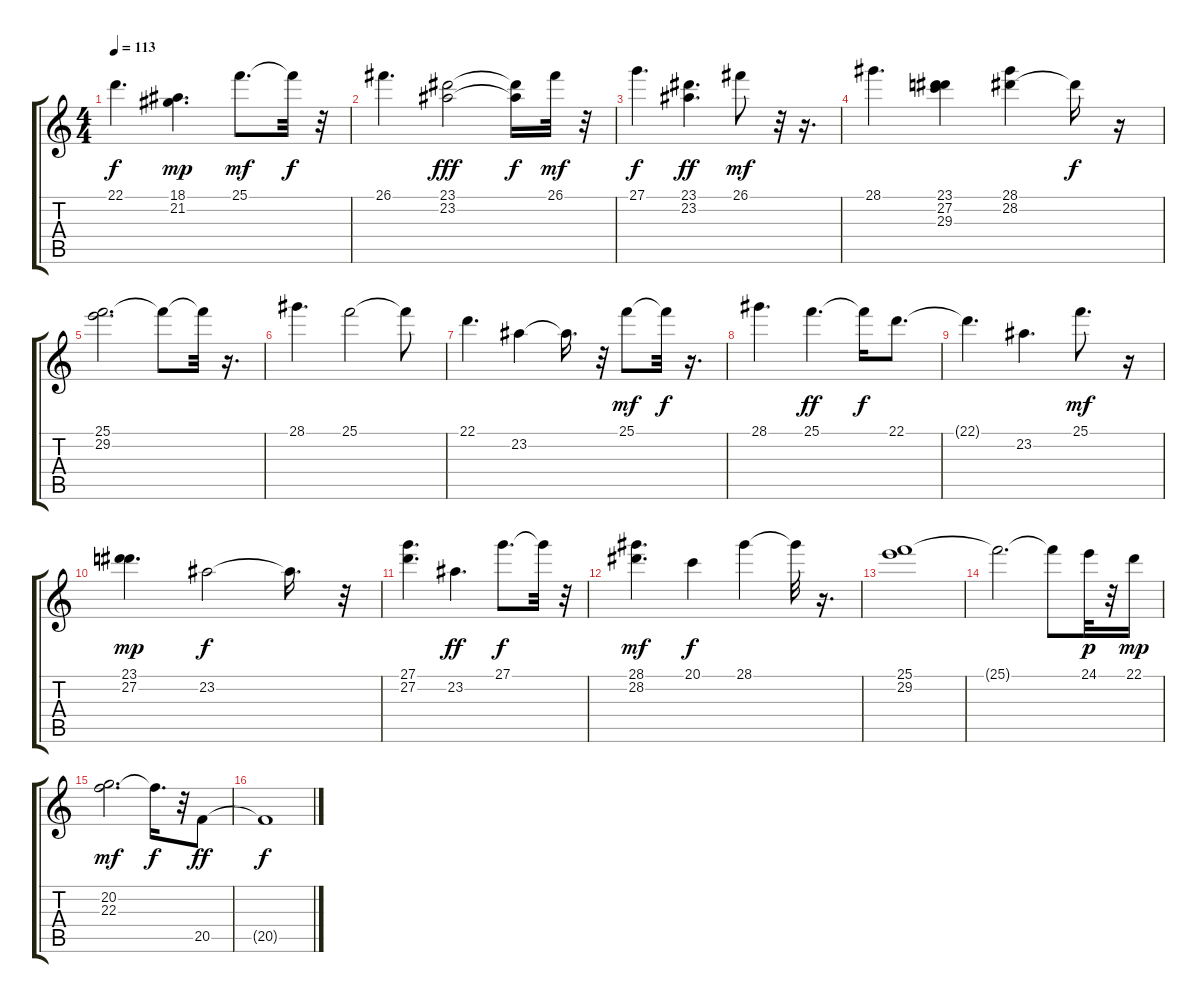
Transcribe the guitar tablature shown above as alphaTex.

\track "" {instrument rockorgan}
\staff {score tabs}
\tuning (E4 B3 G3 D3 A2 E2) {hide}
\ts (4 4)
\tempo 113
\clef g2
\ks c
22.1{t}.4{d dy f} (18.1 21.2).4{d dy mp} 25.1.8{d dy mf} 25.1{t}.32{dy f} r.32 |
26.1.4{d} (23.1 23.2).2{dy fff} (23.1{t} 23.2{t}).16{dy f} 26.1.32{dy mf} r.32 |
27.1.4{d dy f} (23.1 23.2).4{d dy ff} 26.1.8{dy mf} r.32 r.16{d} |
28.1.4{d} (23.1 27.2 29.3).4 (28.1 28.2).4 28.2{t}.16{dy f} r.16 |
(25.1 29.2).2{d} 25.1{t}.8 25.1{t}.32 r.16{d} |
28.1.4{d} 25.1.2 25.1{t}.8 |
22.1.4{d} 23.2.4 23.2{t}.16{d} r.32 25.1.8{dy mf} 25.1{t}.32{dy f} r.16{d} |
28.1.4{d} 25.1.4{d dy ff} 25.1{t}.16{dy f} 22.1.8{d} |
22.1{t}.4{d} 23.2.4{d} 25.1.8{d dy mf} r.16 |
(23.1 27.2).4{d dy mp} 23.2.2{dy f} 23.2{t}.16{d} r.32 |
(27.1 27.2).4{d} 23.2.4{d dy ff} 27.1.8{d dy f} 27.1{t}.32 r.32 |
(28.1 28.2).4{d dy mf} 20.1.4{dy f} 28.1.4 28.1{t}.32 r.16{d} |
(25.1 29.2).1 |
25.1{t}.2{d} 25.1{t}.8 24.1.32{dy p} r.32 22.1.16{dy mp} |
(20.2 22.3).2{d dy mf} 22.3{t}.16{d dy f} r.32 20.5.8{dy ff} |
20.5{t}.1{dy f}
